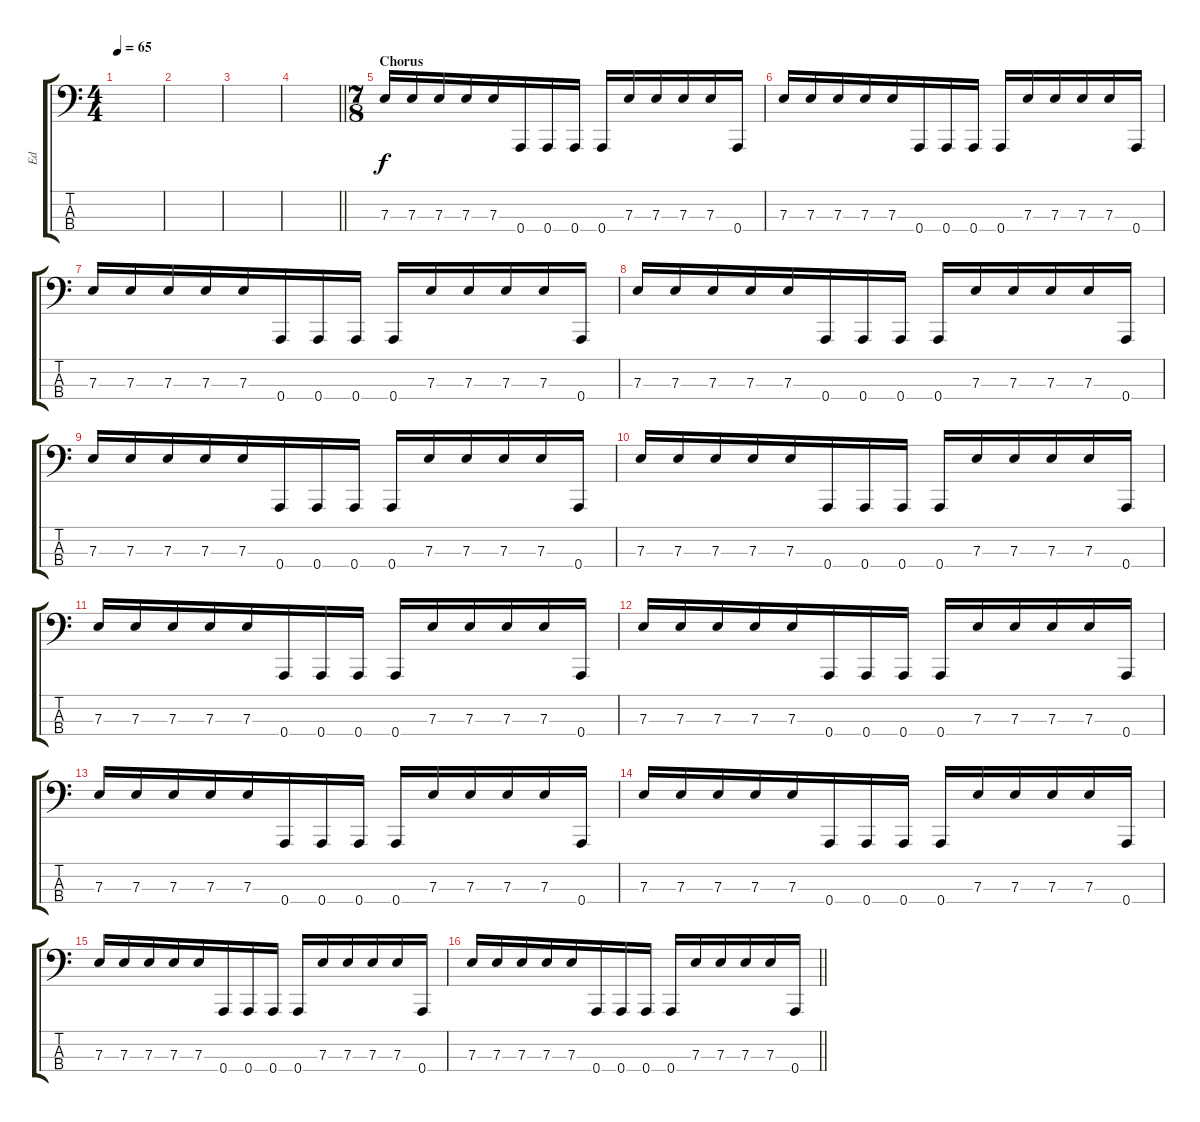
\track ("Ed" "Ed") {instrument electricbassfinger}
\staff {score tabs}
\tuning (G2 D2 A1 A0) {hide}
\ts (4 4)
\tempo 65
\clef f4
\ks c
|
|
|
\barLineRight lightlight
|
\ts (7 8)
\section ("" "Chorus")
7.3.16 7.3.16 7.3.16 7.3.16 7.3.16 0.4.16 0.4.16 0.4.16 0.4.16 7.3.16 7.3.16 7.3.16 7.3.16 0.4.16 |
7.3.16 7.3.16 7.3.16 7.3.16 7.3.16 0.4.16 0.4.16 0.4.16 0.4.16 7.3.16 7.3.16 7.3.16 7.3.16 0.4.16 |
7.3.16 7.3.16 7.3.16 7.3.16 7.3.16 0.4.16 0.4.16 0.4.16 0.4.16 7.3.16 7.3.16 7.3.16 7.3.16 0.4.16 |
7.3.16 7.3.16 7.3.16 7.3.16 7.3.16 0.4.16 0.4.16 0.4.16 0.4.16 7.3.16 7.3.16 7.3.16 7.3.16 0.4.16 |
7.3.16 7.3.16 7.3.16 7.3.16 7.3.16 0.4.16 0.4.16 0.4.16 0.4.16 7.3.16 7.3.16 7.3.16 7.3.16 0.4.16 |
7.3.16 7.3.16 7.3.16 7.3.16 7.3.16 0.4.16 0.4.16 0.4.16 0.4.16 7.3.16 7.3.16 7.3.16 7.3.16 0.4.16 |
7.3.16 7.3.16 7.3.16 7.3.16 7.3.16 0.4.16 0.4.16 0.4.16 0.4.16 7.3.16 7.3.16 7.3.16 7.3.16 0.4.16 |
7.3.16 7.3.16 7.3.16 7.3.16 7.3.16 0.4.16 0.4.16 0.4.16 0.4.16 7.3.16 7.3.16 7.3.16 7.3.16 0.4.16 |
7.3.16 7.3.16 7.3.16 7.3.16 7.3.16 0.4.16 0.4.16 0.4.16 0.4.16 7.3.16 7.3.16 7.3.16 7.3.16 0.4.16 |
7.3.16 7.3.16 7.3.16 7.3.16 7.3.16 0.4.16 0.4.16 0.4.16 0.4.16 7.3.16 7.3.16 7.3.16 7.3.16 0.4.16 |
7.3.16 7.3.16 7.3.16 7.3.16 7.3.16 0.4.16 0.4.16 0.4.16 0.4.16 7.3.16 7.3.16 7.3.16 7.3.16 0.4.16 |
\barLineRight lightlight
7.3.16 7.3.16 7.3.16 7.3.16 7.3.16 0.4.16 0.4.16 0.4.16 0.4.16 7.3.16 7.3.16 7.3.16 7.3.16 0.4.16
